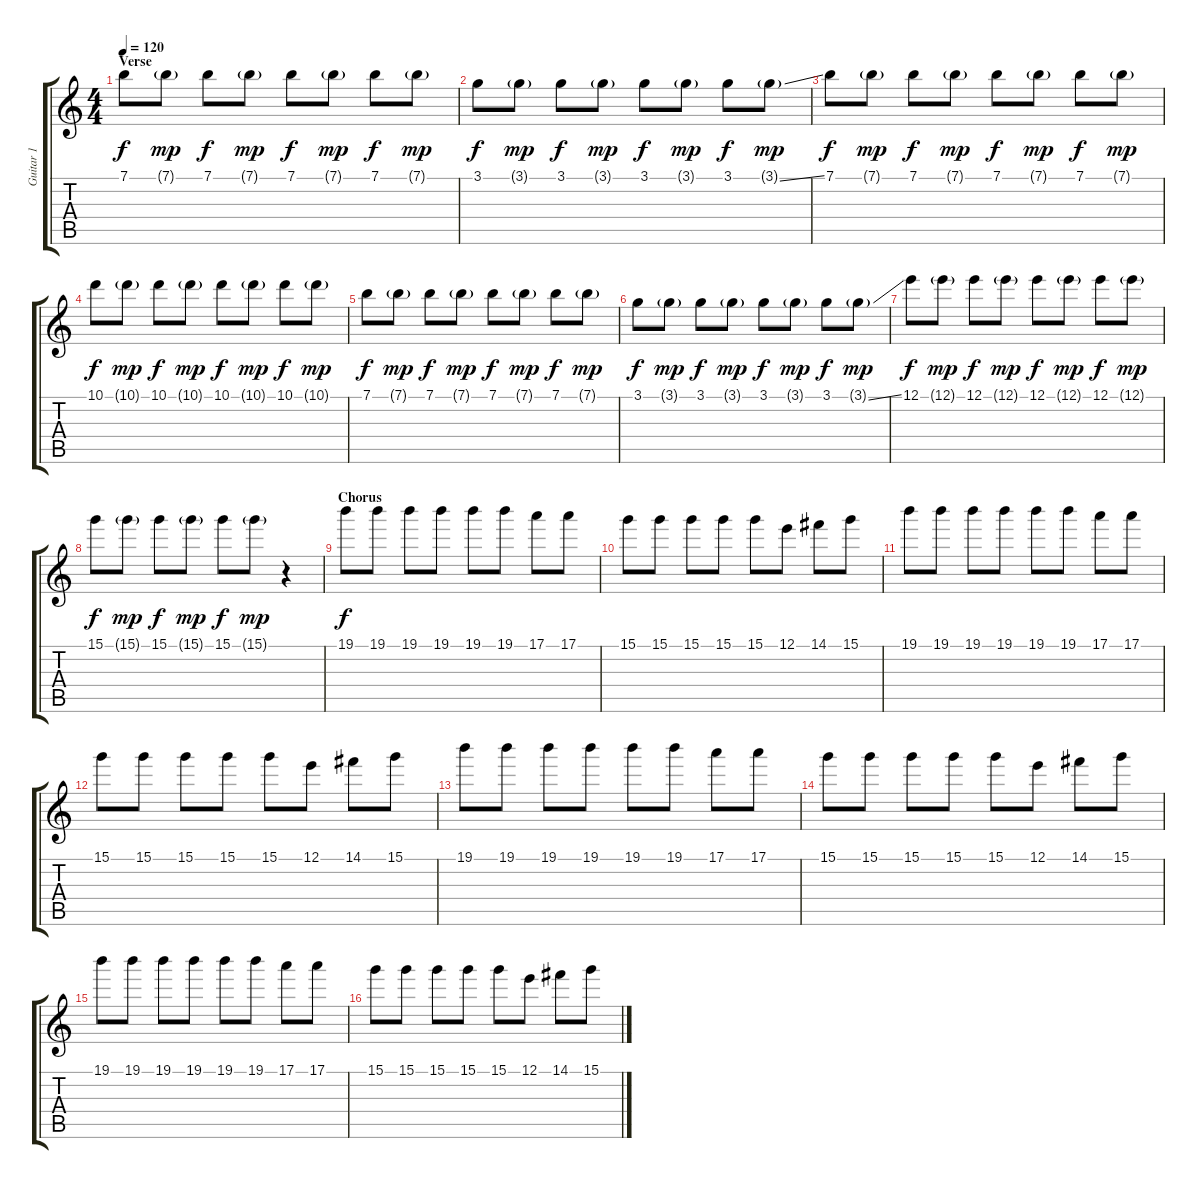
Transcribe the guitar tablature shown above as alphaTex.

\track ("Guitar 1" "Guitar 1") {instrument distortionguitar}
\staff {score tabs}
\tuning (E4 B3 G3 D3 A2 E2) {hide}
\ts (4 4)
\section ("" "Verse")
\tempo 120
\clef g2
\ks c
7.1.8{dy f} 7.1{g}.8{dy mp} 7.1.8{dy f} 7.1{g}.8{dy mp} 7.1.8{dy f} 7.1{g}.8{dy mp} 7.1.8{dy f} 7.1{g}.8{dy mp} |
3.1.8{dy f} 3.1{g}.8{dy mp} 3.1.8{dy f} 3.1{g}.8{dy mp} 3.1.8{dy f} 3.1{g}.8{dy mp} 3.1.8{dy f} 3.1{ss g}.8{dy mp} |
7.1.8{dy f} 7.1{g}.8{dy mp} 7.1.8{dy f} 7.1{g}.8{dy mp} 7.1.8{dy f} 7.1{g}.8{dy mp} 7.1.8{dy f} 7.1{g}.8{dy mp} |
10.1.8{dy f} 10.1{g}.8{dy mp} 10.1.8{dy f} 10.1{g}.8{dy mp} 10.1.8{dy f} 10.1{g}.8{dy mp} 10.1.8{dy f} 10.1{g}.8{dy mp} |
7.1.8{dy f} 7.1{g}.8{dy mp} 7.1.8{dy f} 7.1{g}.8{dy mp} 7.1.8{dy f} 7.1{g}.8{dy mp} 7.1.8{dy f} 7.1{g}.8{dy mp} |
3.1.8{dy f} 3.1{g}.8{dy mp} 3.1.8{dy f} 3.1{g}.8{dy mp} 3.1.8{dy f} 3.1{g}.8{dy mp} 3.1.8{dy f} 3.1{ss g}.8{dy mp} |
12.1.8{dy f} 12.1{g}.8{dy mp} 12.1.8{dy f} 12.1{g}.8{dy mp} 12.1.8{dy f} 12.1{g}.8{dy mp} 12.1.8{dy f} 12.1{g}.8{dy mp} |
15.1.8{dy f} 15.1{g}.8{dy mp} 15.1.8{dy f} 15.1{g}.8{dy mp} 15.1.8{dy f} 15.1{g}.8{dy mp} r.4 |
\section ("" "Chorus")
19.1.8{dy f} 19.1.8 19.1.8 19.1.8 19.1.8 19.1.8 17.1.8 17.1.8 |
15.1.8 15.1.8 15.1.8 15.1.8 15.1.8 12.1.8 14.1.8 15.1.8 |
19.1.8 19.1.8 19.1.8 19.1.8 19.1.8 19.1.8 17.1.8 17.1.8 |
15.1.8 15.1.8 15.1.8 15.1.8 15.1.8 12.1.8 14.1.8 15.1.8 |
19.1.8 19.1.8 19.1.8 19.1.8 19.1.8 19.1.8 17.1.8 17.1.8 |
15.1.8 15.1.8 15.1.8 15.1.8 15.1.8 12.1.8 14.1.8 15.1.8 |
19.1.8 19.1.8 19.1.8 19.1.8 19.1.8 19.1.8 17.1.8 17.1.8 |
15.1.8 15.1.8 15.1.8 15.1.8 15.1.8 12.1.8 14.1.8 15.1.8
